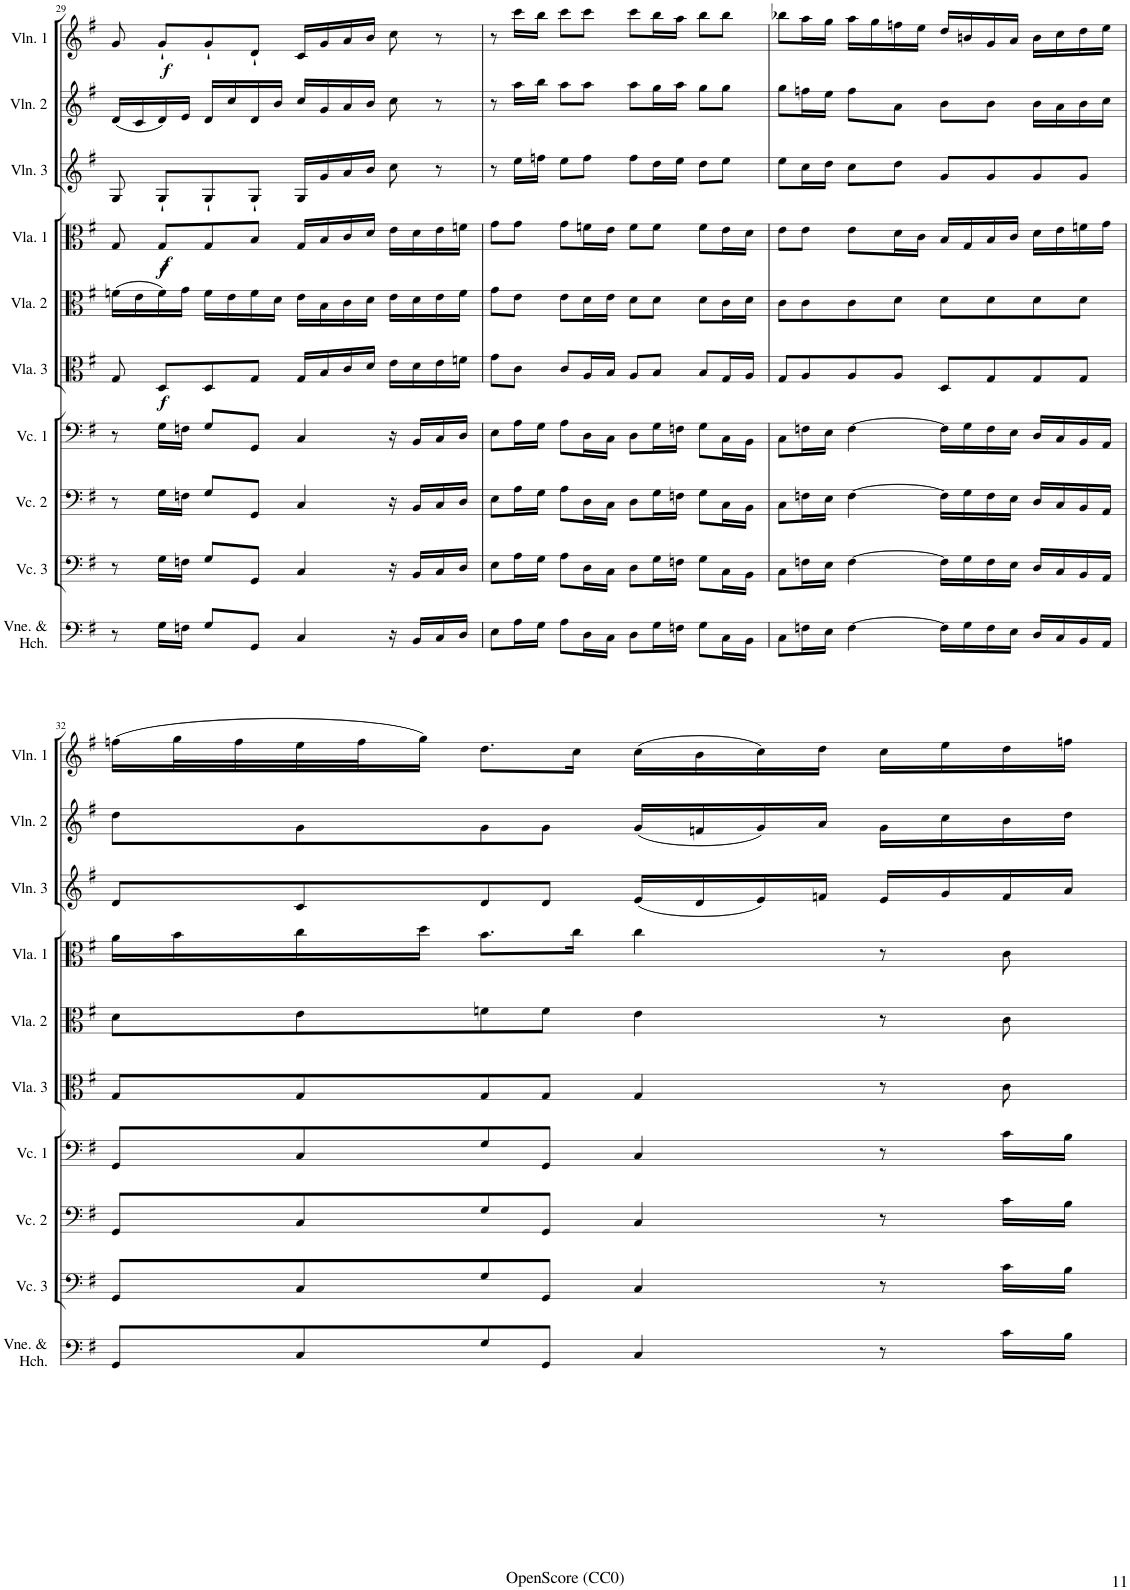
**kern	**kern	**kern	**kern	**kern	**dynam	**kern	**kern	**dynam	**kern	**kern	**kern	**dynam
*part10	*part9	*part8	*part7	*part6	*part6	*part5	*part4	*part4	*part3	*part2	*part1	*part1
*staff10	*staff9	*staff8	*staff7	*staff6	*staff6	*staff5	*staff4	*staff4	*staff3	*staff2	*staff1	*staff1
*I"Violone &amp; Harpsichord	*I"Violoncello 3	*I"Violoncello 2	*I"Violoncello 1	*I"Viola 3	*	*I"Viola 2	*I"Viola 1	*	*I"Violin 3	*I"Violin 2	*I"Violin 1	*
*I'Vne. &amp; Hch.	*I'Vc. 3	*I'Vc. 2	*I'Vc. 1	*I'Vla. 3	*	*I'Vla. 2	*I'Vla. 1	*	*I'Vln. 3	*I'Vln. 2	*I'Vln. 1	*
!!LO:PB:g=z
*clefF4	*clefF4	*clefF4	*clefF4	*clefC3	*	*clefC3	*clefC3	*	*clefG2	*clefG2	*clefG2	*
*k[f#]	*k[f#]	*k[f#]	*k[f#]	*k[f#]	*	*k[f#]	*k[f#]	*	*k[f#]	*k[f#]	*k[f#]	*
*M4/4	*M4/4	*M4/4	*M4/4	*M4/4	*	*M4/4	*M4/4	*	*M4/4	*M4/4	*M4/4	*
*met(c|)	*met(c|)	*met(c|)	*met(c|)	*met(c|)	*	*met(c|)	*met(c|)	*	*met(c|)	*met(c|)	*met(c|)	*
=29	=29	=29	=29	=29	=29	=29	=29	=29	=29	=29	=29	=29
8r	8r	8r	8r	8G/	.	(16fn\LL	8G/	.	8G/	(16d/LL	8g/	.
.	.	.	.	.	.	16e\	.	.	.	16c/	.	.
!	!	!	!	!	!LO:DY:b	!	!	!LO:DY:b	!	!	!	!
!	!	!	!	!	!	!	!	!LO:DY:n=1:b	!	!	!	!LO:DY:b
16G\LL	16G\LL	16G\LL	16G\LL	8D/L	f	16f\)	8G/L	f f	8G`/L	16d/)	8g`/L	f
16Fn\JJ	16Fn\JJ	16Fn\JJ	16Fn\JJ	.	.	16g\JJ	.	.	.	16e/JJ	.	.
8G/L	8G/L	8G/L	8G/L	8D/	.	16f\LL	8G/	.	8G`/	16d/LL	8g`/	.
.	.	.	.	.	.	16e\	.	.	.	16cc/	.	.
8GG/J	8GG/J	8GG/J	8GG/J	8G/J	.	16f\	8B/J	.	8G`/J	16d/	8d`/J	.
.	.	.	.	.	.	16d\JJ	.	.	.	16b/JJ	.	.
4C/	4C/	4C/	4C/	16G/LL	.	16e\LL	16G/LL	.	16G/LL	16cc/LL	16c/LL	.
.	.	.	.	16B/	.	16B\	16B/	.	16g/	16g/	16g/	.
.	.	.	.	16c/	.	16c\	16c/	.	16a/	16a/	16a/	.
.	.	.	.	16d/JJ	.	16d\JJ	16d/JJ	.	16b/JJ	16b/JJ	16b/JJ	.
16r	16r	16r	16r	16e\LL	.	16e\LL	16e\LL	.	8cc\	8cc\	8cc\	.
16BB/LL	16BB/LL	16BB/LL	16BB/LL	16d\	.	16d\	16d\	.	.	.	.	.
16C/	16C/	16C/	16C/	16e\	.	16e\	16e\	.	8r	8r	8r	.
16D/JJ	16D/JJ	16D/JJ	16D/JJ	16fn\JJ	.	16f\JJ	16fn\JJ	.	.	.	.	.
=30	=30	=30	=30	=30	=30	=30	=30	=30	=30	=30	=30	=30
8E\L	8E\L	8E\L	8E\L	8g\L	.	8g\L	8g\L	.	8r	8r	8r	.
16A\L	16A\L	16A\L	16A\L	8c\J	.	8e\J	8g\J	.	16ee\LL	16aa\LL	16ccc\LL	.
16G\JJ	16G\JJ	16G\JJ	16G\JJ	.	.	.	.	.	16ffn\JJ	16bb\JJ	16bb\JJ	.
8A\L	8A\L	8A\L	8A\L	8c/L	.	8e\L	8g\L	.	8ee\L	8aa\L	8ccc\L	.
16D\L	16D\L	16D\L	16D\L	16A/L	.	16d\L	16fn\L	.	8ff\J	8aa\J	8ccc\J	.
16C\JJ	16C\JJ	16C\JJ	16C\JJ	16B/JJ	.	16e\JJ	16e\JJ	.	.	.	.	.
8D\L	8D\L	8D\L	8D\L	8A/L	.	8d\L	8f\L	.	8ff\L	8aa\L	8ccc\L	.
16G\L	16G\L	16G\L	16G\L	8B/J	.	8d\J	8f\J	.	16dd\L	16gg\L	16bb\L	.
16Fn\JJ	16Fn\JJ	16Fn\JJ	16Fn\JJ	.	.	.	.	.	16ee\JJ	16aa\JJ	16aa\JJ	.
8G\L	8G\L	8G\L	8G\L	8B/L	.	8d\L	8f\L	.	8dd\L	8gg\L	8bb\L	.
16C\L	16C\L	16C\L	16C\L	16G/L	.	16c\L	16e\L	.	8ee\J	8gg\J	8bb\J	.
16BB\JJ	16BB\JJ	16BB\JJ	16BB\JJ	16A/JJ	.	16d\JJ	16d\JJ	.	.	.	.	.
=31	=31	=31	=31	=31	=31	=31	=31	=31	=31	=31	=31	=31
8C\L	8C\L	8C\L	8C\L	8G/L	.	8c\L	8e\L	.	8ee\L	8gg\L	8bb-X\L	.
16Fn\L	16Fn\L	16Fn\L	16Fn\L	8A/	.	8c\	8e\J	.	16cc\L	16ffn\L	16aa\L	.
16E\JJ	16E\JJ	16E\JJ	16E\JJ	.	.	.	.	.	16dd\JJ	16ee\JJ	16gg\JJ	.
[4F\	[4F\	[4F\	[4F\	8A/	.	8c\	8e\L	.	8cc\L	8ff\L	16aa\LL	.
.	.	.	.	.	.	.	.	.	.	.	16gg\	.
.	.	.	.	8A/J	.	8d\J	16d\L	.	8dd\J	8a\J	16ffn\	.
.	.	.	.	.	.	.	16c\JJ	.	.	.	16ee\JJ	.
16F\LL]	16F\LL]	16F\LL]	16F\LL]	8D/L	.	8d\L	16B/LL	.	8g/L	8b\L	16dd/LL	.
16G\	16G\	16G\	16G\	.	.	.	16G/	.	.	.	16bn/	.
16F\	16F\	16F\	16F\	8G/	.	8d\	16B/	.	8g/	8b\J	16g/	.
16E\JJ	16E\JJ	16E\JJ	16E\JJ	.	.	.	16c/JJ	.	.	.	16a/JJ	.
16D/LL	16D/LL	16D/LL	16D/LL	8G/	.	8d\	16d\LL	.	8g/	16b\LL	16b\LL	.
16C/	16C/	16C/	16C/	.	.	.	16e\	.	.	16a\	16cc\	.
16BB/	16BB/	16BB/	16BB/	8G/J	.	8d\J	16fn\	.	8g/J	16b\	16dd\	.
16AA/JJ	16AA/JJ	16AA/JJ	16AA/JJ	.	.	.	16g\JJ	.	.	16cc\JJ	16ee\JJ	.
!!LO:LB:g=z
=32	=32	=32	=32	=32	=32	=32	=32	=32	=32	=32	=32	=32
8GG/L	8GG/L	8GG/L	8GG/L	8G/L	.	8d\L	16a\LL	.	8d/L	8dd\L	(16ffn\LL	.
.	.	.	.	.	.	.	16b\	.	.	.	32gg\L	.
.	.	.	.	.	.	.	.	.	.	.	32ff\	.
8C/	8C/	8C/	8C/	8G/	.	8e\	16cc\	.	8c/	8g\	32ee\	.
.	.	.	.	.	.	.	.	.	.	.	32ff\J	.
.	.	.	.	.	.	.	16dd\JJ	.	.	.	16gg\JJ)	.
8G/	8G/	8G/	8G/	8G/	.	8fn\	8.b\L	.	8d/	8g\	8.dd\L	.
8GG/J	8GG/J	8GG/J	8GG/J	8G/J	.	8f\J	.	.	8d/J	8g\J	.	.
.	.	.	.	.	.	.	16cc\Jk	.	.	.	16cc\Jk	.
4C/	4C/	4C/	4C/	4G/	.	4e\	4cc\	.	(16e/LL	(16g/LL	(16cc\LL	.
.	.	.	.	.	.	.	.	.	16d/	16fn/	16b\	.
.	.	.	.	.	.	.	.	.	16e/)	16g/)	16cc\)	.
.	.	.	.	.	.	.	.	.	16fn/JJ	16a/JJ	16dd\JJ	.
8r	8r	8r	8r	8r	.	8r	8r	.	16e/LL	16g\LL	16cc\LL	.
.	.	.	.	.	.	.	.	.	16g/	16cc\	16ee\	.
16c\LL	16c\LL	16c\LL	16c\LL	8c\	.	8c\	8c\	.	16f/	16b\	16dd\	.
16B\JJ	16B\JJ	16B\JJ	16B\JJ	.	.	.	.	.	16a/JJ	16dd\JJ	16ffn\JJ	.
=	=	=	=	=	=	=	=	=	=	=	=	=
*-	*-	*-	*-	*-	*-	*-	*-	*-	*-	*-	*-	*-
